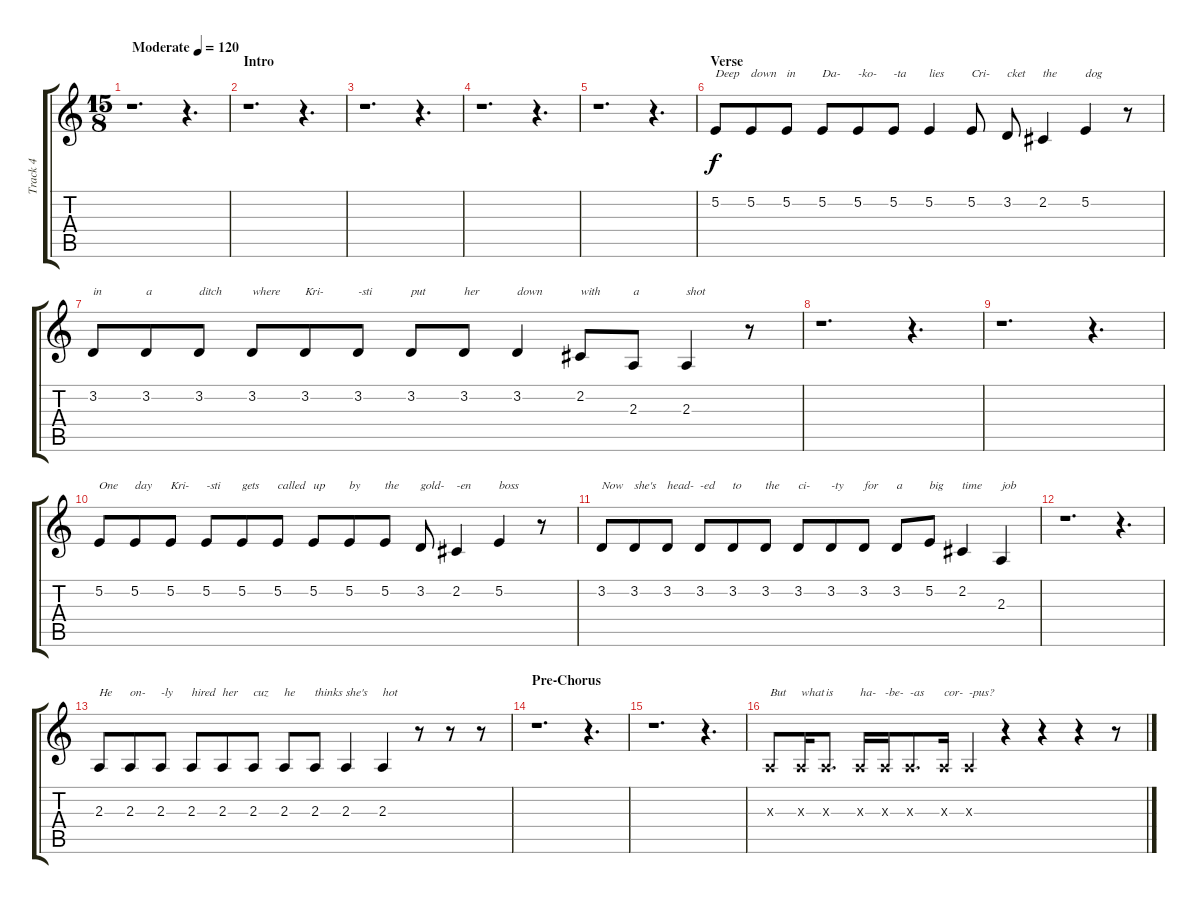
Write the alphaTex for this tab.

\track ("Track 4" "Track 4") {instrument steeldrums}
\staff {score tabs}
\tuning (E4 B3 G3 D3 A2 E2) {hide}
\ts (15 8)
\tempo (120 "Moderate")
\clef g2
\ks c
r.1{d dy f instrument steeldrums} r.4{d} |
\section ("" "Intro")
r.1{d} r.4{d} |
r.1{d} r.4{d} |
r.1{d} r.4{d} |
r.1{d} r.4{d} |
\section ("" "Verse")
5.2.8{txt "Deep"} 5.2.8{txt "down"} 5.2.8{txt "in"} 5.2.8{txt "Da-"} 5.2.8{txt "-ko-"} 5.2.8{txt "-ta"} 5.2.4{txt "lies"} 5.2.8{txt "Cri-"} 3.2.8{txt "cket"} 2.2.4{txt "the"} 5.2.4{txt "dog"} r.8 |
3.2.8{txt "in"} 3.2.8{txt "a"} 3.2.8{txt "ditch"} 3.2.8{txt "where"} 3.2.8{txt "Kri-"} 3.2.8{txt "-sti"} 3.2.8{txt "put"} 3.2.8{txt "her"} 3.2.4{txt "down"} 2.2.8{txt "with"} 2.3.8{txt "a"} 2.3.4{txt "shot"} r.8 |
r.1{d} r.4{d} |
r.1{d} r.4{d} |
5.2.8{txt "One"} 5.2.8{txt "day"} 5.2.8{txt "Kri-"} 5.2.8{txt "-sti"} 5.2.8{txt "gets"} 5.2.8{txt "called"} 5.2.8{txt "up"} 5.2.8{txt "by"} 5.2.8{txt "the"} 3.2.8{txt "gold-"} 2.2.4{txt "-en"} 5.2.4{txt "boss"} r.8 |
3.2.8{txt "Now"} 3.2.8{txt "she's"} 3.2.8{txt "head-"} 3.2.8{txt "-ed"} 3.2.8{txt "to"} 3.2.8{txt "the"} 3.2.8{txt "ci-"} 3.2.8{txt "-ty"} 3.2.8{txt "for"} 3.2.8{txt "a"} 5.2.8{txt "big"} 2.2.4{txt "time"} 2.3.4{txt "job"} |
r.1{d} r.4{d} |
2.3.8{txt "He"} 2.3.8{txt "on-"} 2.3.8{txt "-ly"} 2.3.8{txt "hired"} 2.3.8{txt "her"} 2.3.8{txt "cuz"} 2.3.8{txt "he"} 2.3.8{txt "thinks"} 2.3.4{txt "she's"} 2.3.4{txt "hot"} r.8 r.8 r.8 |
\section ("" "Pre-Chorus")
r.1{d} r.4{d} |
r.1{d} r.4{d} |
2.3{x}.8{txt "But"} 2.3{x}.16{txt "what"} 2.3{x}.8{d txt "is"} 2.3{x}.16{txt "ha-"} 2.3{x}.16{txt "-be-"} 2.3{x}.8{d txt "-as"} 2.3{x}.16{txt "cor-"} 2.3{x}.4{txt "-pus?"} r.4 r.4 r.4 r.8
